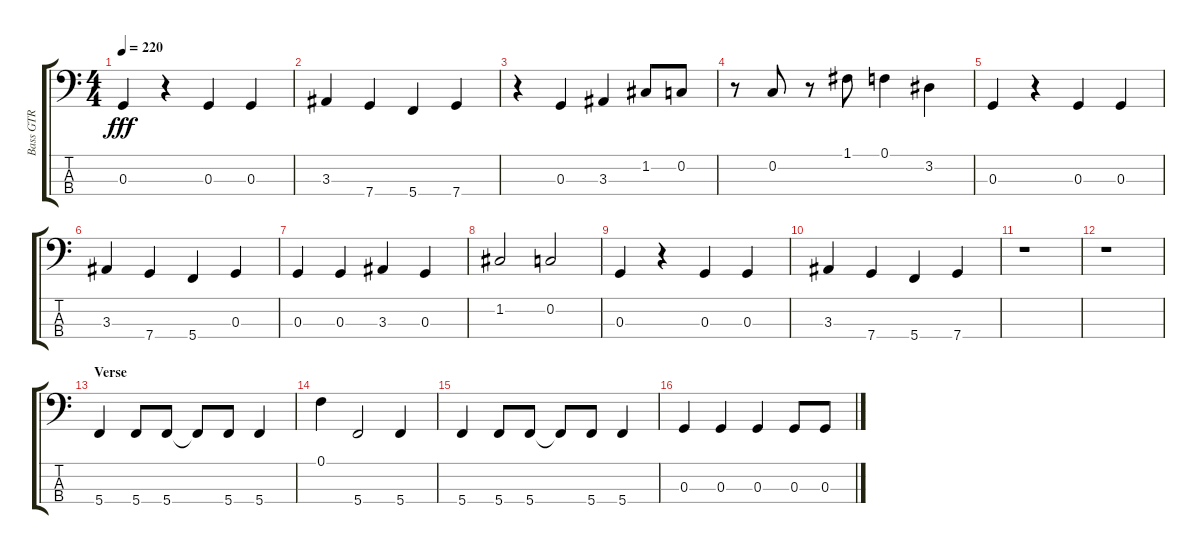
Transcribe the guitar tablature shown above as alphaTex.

\track ("Bass GTR" "Bass GTR") {instrument electricbassfinger}
\staff {score tabs}
\tuning (F2 C2 G1 C1) {hide}
\ts (4 4)
\tempo 220
\clef f4
\ks aminor
0.3.4{dy fff} r.4 0.3.4 0.3.4 |
3.3.4 7.4.4 5.4.4 7.4.4 |
r.4 0.3.4 3.3.4 1.2.8 0.2.8 |
r.8 0.2.8 r.8 1.1.8 0.1.4 3.2.4 |
0.3.4 r.4 0.3.4 0.3.4 |
3.3.4 7.4.4 5.4.4 0.3.4 |
0.3.4 0.3.4 3.3.4 0.3.4 |
1.2.2 0.2.2 |
0.3.4 r.4 0.3.4 0.3.4 |
3.3.4 7.4.4 5.4.4 7.4.4 |
r.1 |
r.1 |
\section ("" "Verse")
5.4.4 5.4.8 5.4.8 5.4{t}.8 5.4.8 5.4.4 |
0.1.4 5.4.2 5.4.4 |
5.4.4 5.4.8 5.4.8 5.4{t}.8 5.4.8 5.4.4 |
0.3.4 0.3.4 0.3.4 0.3.8 0.3.8
